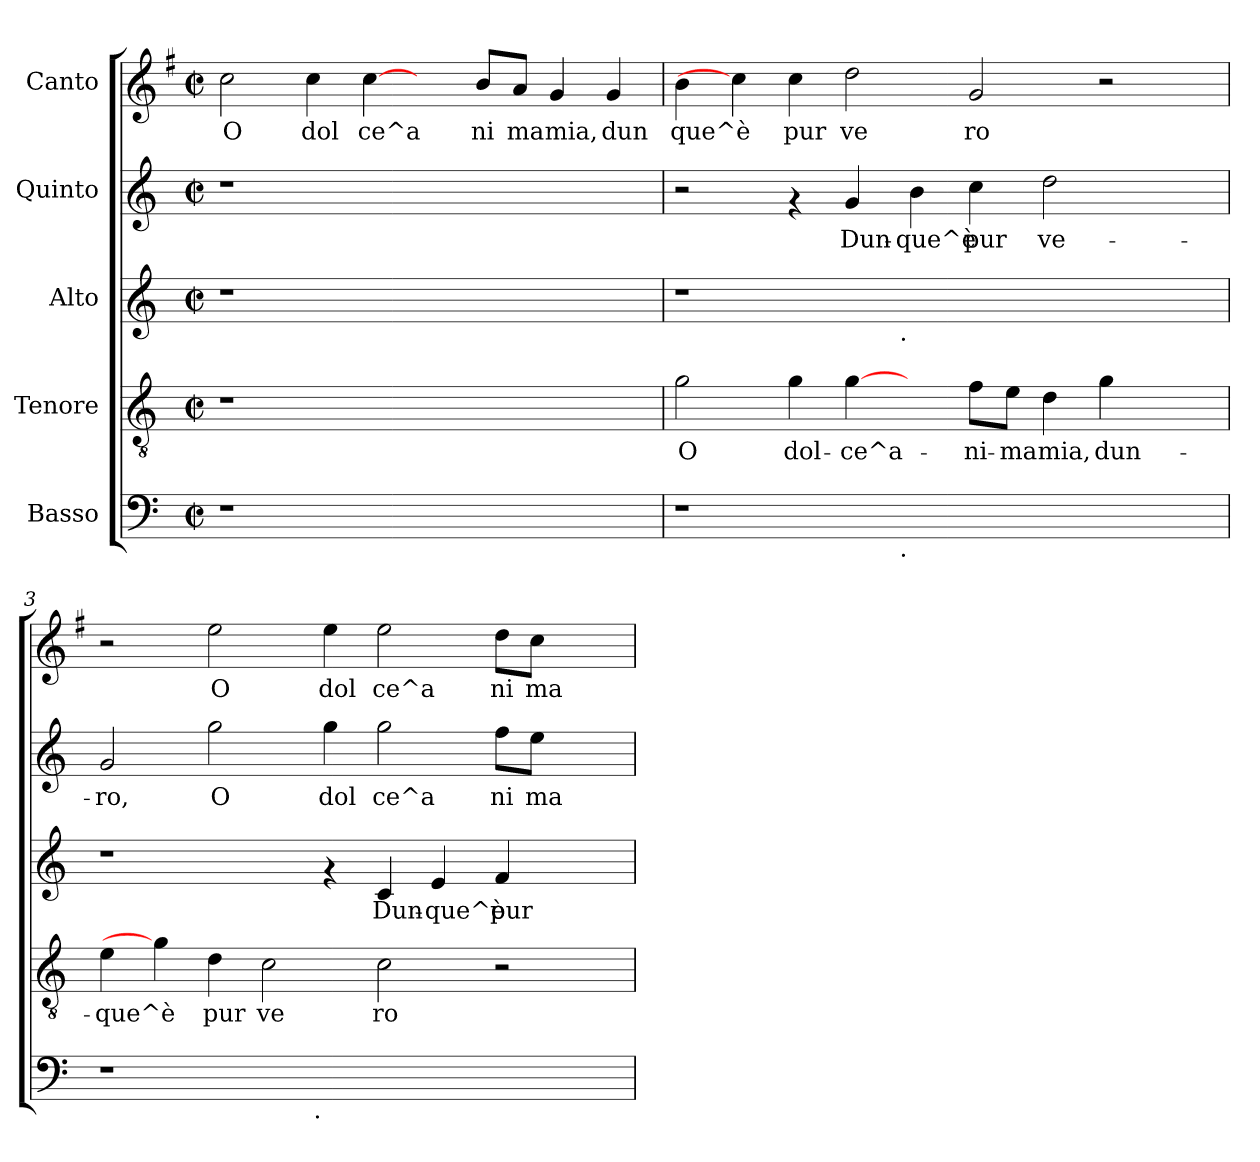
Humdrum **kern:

**kern	**kern	**text	**kern	**text	**kern	**text	**kern	**text
*part5	*part4	*part4	*part3	*part3	*part2	*part2	*part1	*part1
*staff5	*staff4	*staff4	*staff3	*staff3	*staff2	*staff2	*staff1	*staff1
*I"Basso	*I"Tenore	*	*I"Alto	*	*I"Quinto	*	*I"Canto	*
!!LO:PB:g=z
*stria5	*stria5	*	*stria5	*	*stria5	*	*stria5	*
*clefF4	*clefGv2	*	*clefG2	*	*clefG2	*	*clefG2	*
*	*	*	*	*	*	*	*ITrd-3c-5	*
*k[]	*k[]	*	*k[]	*	*k[]	*	*k[]	*
*C:	*C:	*	*C:	*	*C:	*	*C:	*
*M2/2	*M2/2	*	*M2/2	*	*M2/2	*	*M2/2	*
*met(c|)	*met(c|)	*	*met(c|)	*	*met(c|)	*	*met(c|)	*
=1	=1	=1	=1	=1	=1	=1	=1	=1
!	!	!	!	!	!	!	!	!LO:LY:b:cj
1r	1r	.	1r	.	1r	.	2ff\	O
!	!	!	!	!	!	!	!	!LO:LY:b:cj
.	.	.	.	.	.	.	4ff\	dol
!	!	!	!	!	!	!	!	!LO:LY:b:cj
.	.	.	.	.	.	.	[4ff\	ce^a
1ryy	1ryy	.	1ryy	.	1ryy	.	4ryy	.
!	!	!	!	!	!	!	!	!LO:LY:b:cj
.	.	.	.	.	.	.	8ee/L	ni
!	!	!	!	!	!	!	!	!LO:LY:b:cj
.	.	.	.	.	.	.	8dd/J	ma
!	!	!	!	!	!	!	!	!LO:LY:b:cj
.	.	.	.	.	.	.	4cc/	mia,
!	!	!	!	!	!	!	!	!LO:LY:b:cj
.	.	.	.	.	.	.	4cc/	dun
=2	=2	=2	=2	=2	=2	=2	=2	=2
!	!	!LO:LY:b:cj	!	!	!	!	!	!LO:LY:b:cj
*^	*	*	*^	*	*	*	*	*
1r	2ryy	2g\	O	1r	2ryy	.	2r	.	4ee\	que^è
.	.	.	.	.	.	.	.	.	4ff\]	.
!	!	!	!LO:LY:b:cj	!	!	!	!	!	!	!LO:LY:b:cj
.	4ryy	4g\	dol-	.	4ryy	.	4rf	.	4ff\	pur
!	!	!	!LO:LY:b:cj	!	!	!	!	!LO:LY:b:cj	!	!LO:LY:b:cj
.	8...ryy	[4g\	-ce^a-	.	8...ryy	.	4g/	Dun-	2gg\	ve
!	!	!	!	!	!LO:TX:b:t=.	!	!	!	!	!
!	!LO:TX:b:t=.	!	!	!	!	!	!	!	!	!
.	1ryy	.	.	.	1ryy	.	.	.	.	.
!	!	!	!	!	!	!	!	!LO:LY:b:cj	!	!
1ryy	.	4ryy	.	1ryy	.	.	4b\	-que^è	.	.
!	!	!	!LO:LY:b:cj	!	!	!	!	!LO:LY:b:cj	!	!LO:LY:b:cj
.	.	8f\L	-ni-	.	.	.	4cc\	pur	2cc/	ro
!	!	!	!LO:LY:b:cj	!	!	!	!	!	!	!
.	.	8e\J	-ma	.	.	.	.	.	.	.
!	!	!	!LO:LY:b:cj	!	!	!	!	!LO:LY:b:cj	!	!
.	.	4d\	mia,	.	.	.	2dd\	ve-	.	.
!	!	!	!LO:LY:b:cj	!	!	!	!	!	!	!
.	.	4g\	dun-	.	.	.	.	.	2r	.
.	4ryy	.	.	.	4ryy	.	.	.	.	.
4ryy	.	4ryy	.	4ryy	.	.	4ryy	.	.	.
.	64ryy	.	.	.	64ryy	.	.	.	.	.
!!LO:LB:g=z
=3	=3	=3	=3	=3	=3	=3	=3	=3	=3	=3
!	!	!	!LO:LY:b:cj	!	!	!	!	!LO:LY:b:cj	!	!
*	*	*	*	*v	*v	*	*	*	*	*
1r	2ryy	4e\	-que^è	1r	.	2g/	-ro,	2r	.
.	.	4g\]	.	.	.	.	.	.	.
!	!	!	!LO:LY:b:cj	!	!	!	!LO:LY:b:cj	!	!LO:LY:b:cj
.	4ryy	4d\	pur	.	.	2gg\	O	2aa\	O
!	!	!	!LO:LY:b:cj	!	!	!	!	!	!
.	8...ryy	2c\	ve	.	.	.	.	.	.
!	!LO:TX:b:t=.	!	!	!	!	!	!	!	!
.	1ryy	.	.	.	.	.	.	.	.
!	!	!	!	!	!	!	!LO:LY:b:cj	!	!LO:LY:b:cj
1ryy	.	.	.	4rf	.	4gg\	dol	4aa\	dol
!	!	!	!LO:LY:b:cj	!	!LO:LY:b:cj	!	!LO:LY:b:cj	!	!LO:LY:b:cj
.	.	2c\	ro	4c/	Dun-	2gg\	ce^a	2aa\	ce^a
!	!	!	!	!	!LO:LY:b:cj	!	!	!	!
.	.	.	.	4e/	-que^è	.	.	.	.
!	!	!	!	!	!LO:LY:b:cj	!	!LO:LY:b:cj	!	!LO:LY:b:cj
.	.	2r	.	4f/	pur	8ff\L	ni	8gg\L	ni
!	!	!	!	!	!	!	!LO:LY:b:cj	!	!LO:LY:b:cj
.	.	.	.	.	.	8ee\J	ma	8ff\J	ma
.	4ryy	.	.	.	.	.	.	.	.
4ryy	.	.	.	4ryy	.	4ryy	.	4ryy	.
.	64ryy	.	.	.	.	.	.	.	.
*v	*v	*	*	*	*	*	*	*	*
=	=	=	=	=	=	=	=	=
*-	*-	*-	*-	*-	*-	*-	*-	*-
